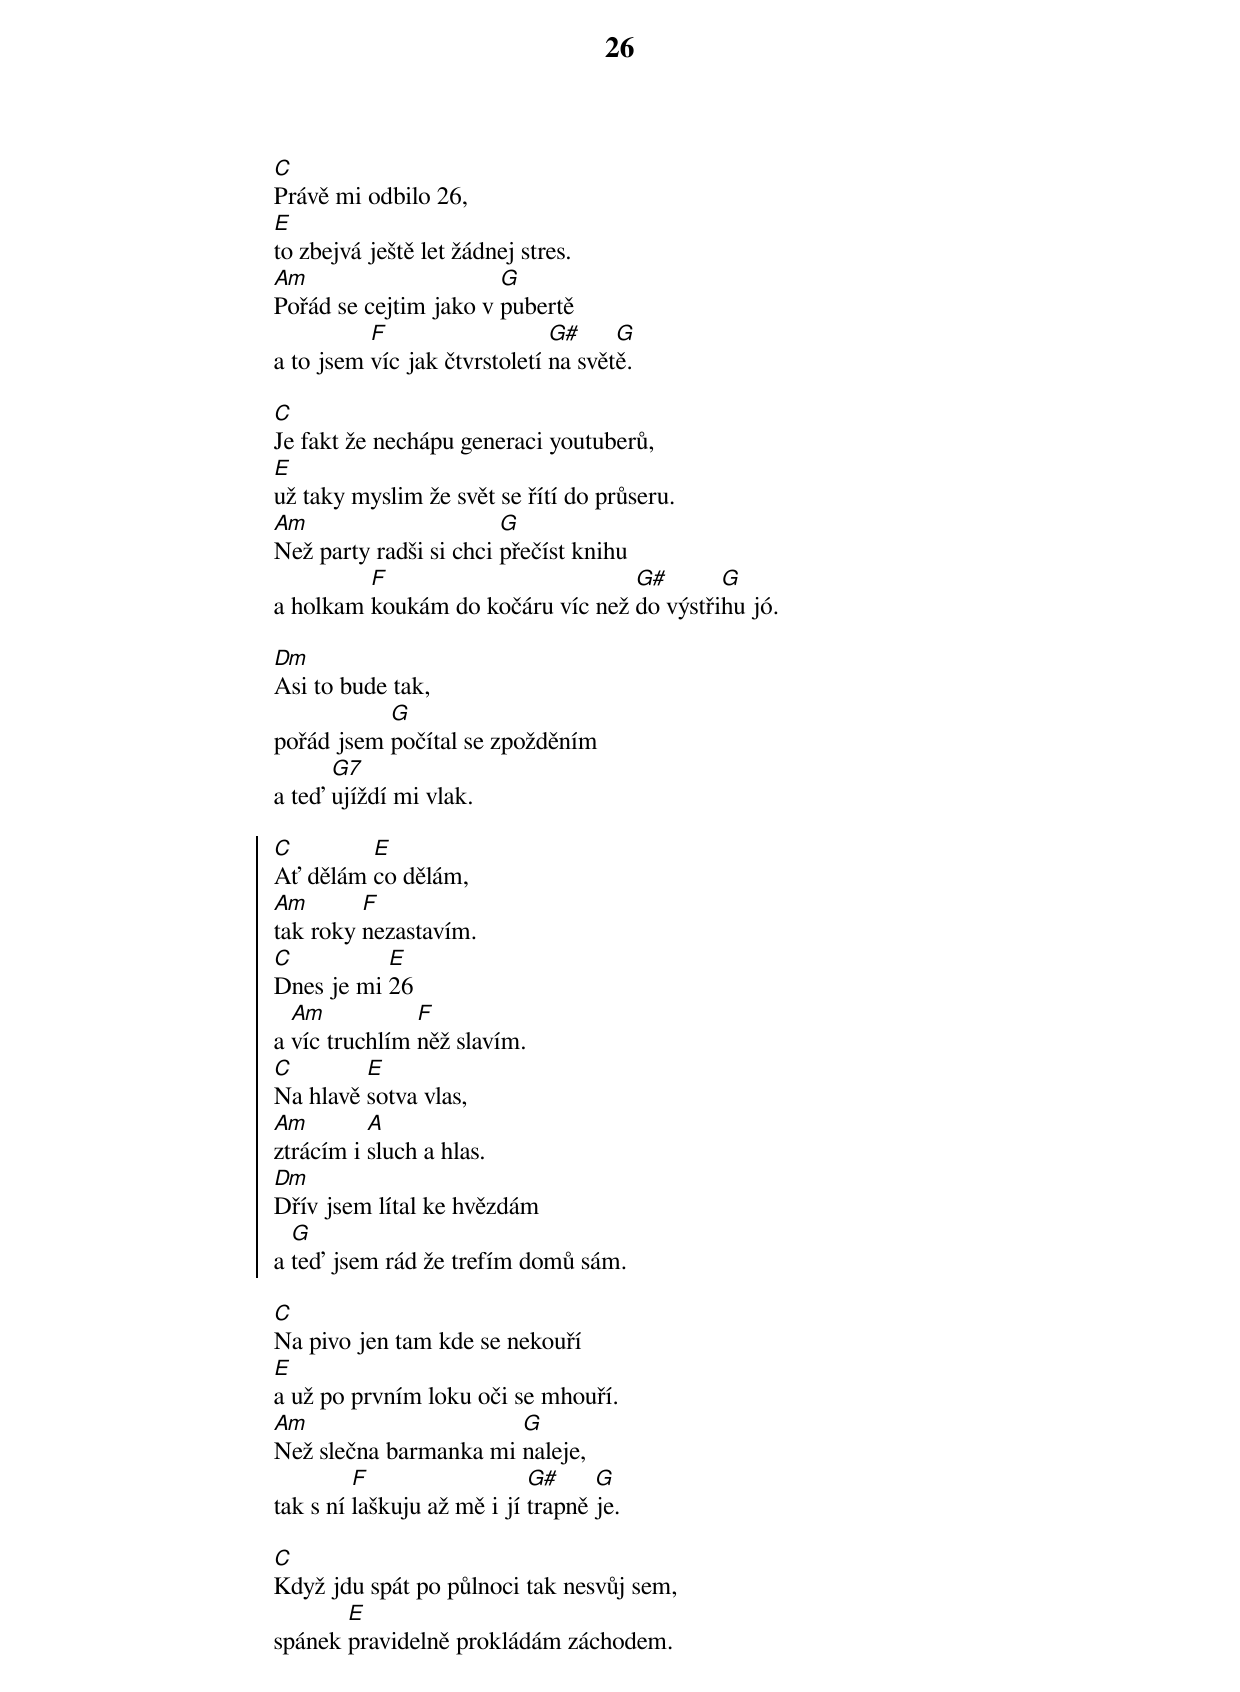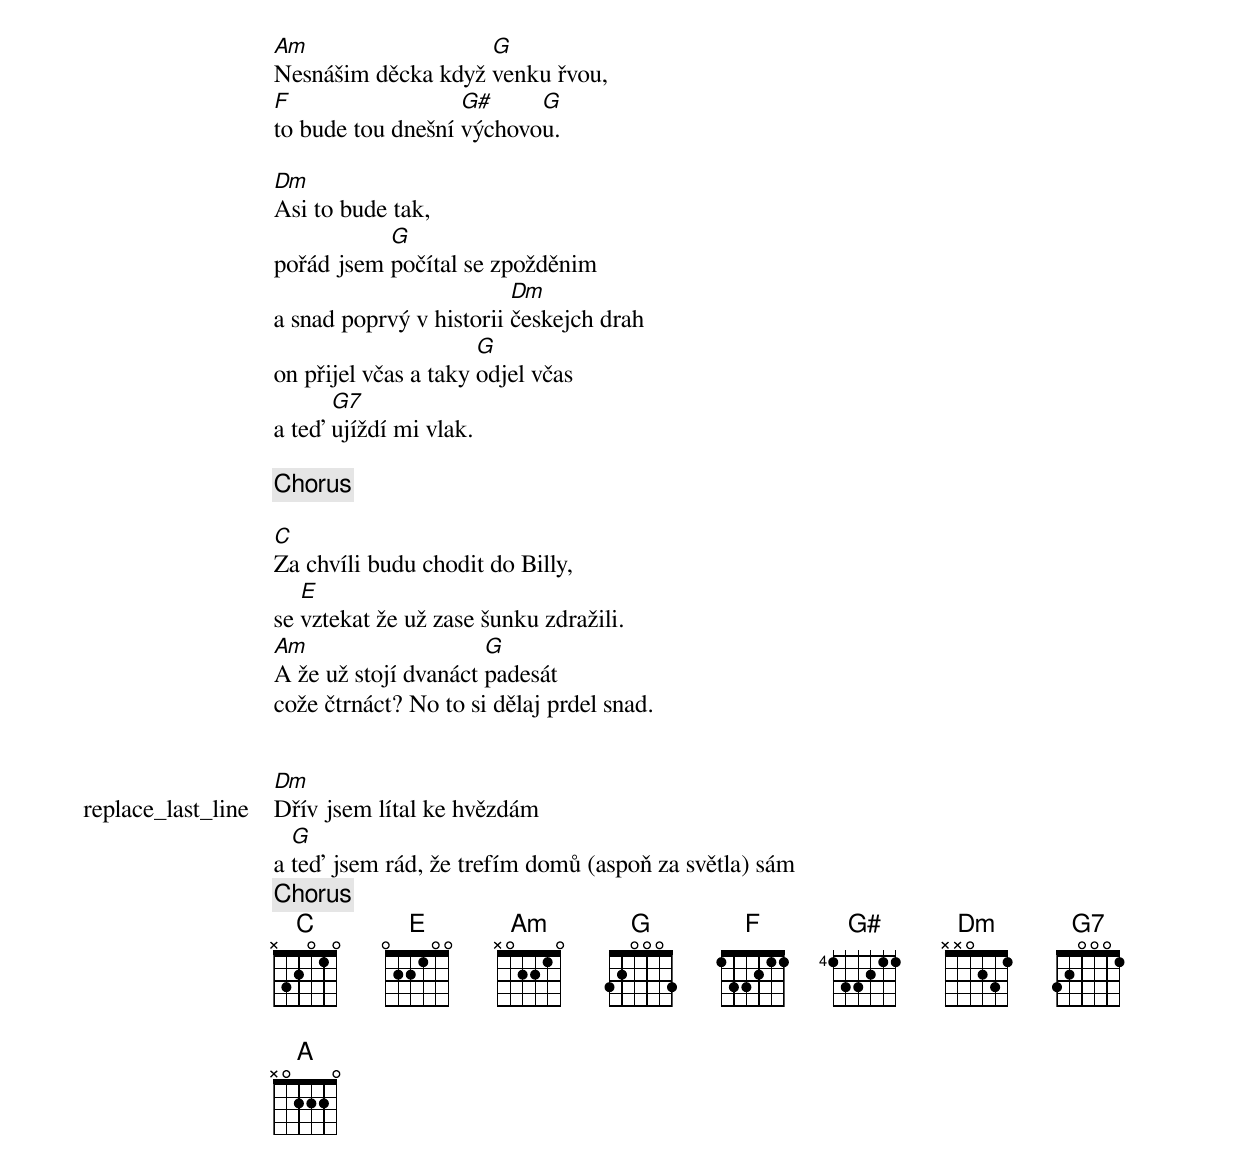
{title: 26}
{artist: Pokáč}
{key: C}
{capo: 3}
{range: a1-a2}
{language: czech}
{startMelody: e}
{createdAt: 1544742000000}
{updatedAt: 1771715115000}
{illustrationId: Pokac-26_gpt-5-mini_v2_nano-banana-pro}
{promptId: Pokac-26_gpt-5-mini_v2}

{start_of_verse}
[C]Právě mi odbilo 26,
[E]to zbejvá ještě let žádnej stres.
[Am]Pořád se cejtim jako v [G]pubertě
a to jsem [F]víc jak čtvrstoletí [G#]na svět[G]ě.
{end_of_verse}

{start_of_verse}
[C]Je fakt že nechápu generaci youtuberů,
[E]už taky myslim že svět se řítí do průseru.
[Am]Než party radši si chci [G]přečíst knihu
a holkam [F]koukám do kočáru víc než [G#]do výstři[G]hu jó.
{end_of_verse}

{start_of_bridge}
[Dm]Asi to bude tak,
pořád jsem [G]počítal se zpožděním
a teď [G7]ujíždí mi vlak.
{end_of_bridge}

{start_of_chorus}
[C]Ať dělám [E]co dělám,
[Am]tak roky [F]nezastavím.
[C]Dnes je mi [E]26
a [Am]víc truchlím [F]něž slavím.
[C]Na hlavě [E]sotva vlas,
[Am]ztrácím i [A]sluch a hlas.
[Dm]Dřív jsem lítal ke hvězdám
a [G]teď jsem rád že trefím domů sám.
{end_of_chorus}

{start_of_verse}
[C]Na pivo jen tam kde se nekouří
[E]a už po prvním loku oči se mhouří.
[Am]Než slečna barmanka mi [G]naleje,
tak s ní [F]laškuju až mě i jí [G#]trapně [G]je.
{end_of_verse}

{start_of_verse}
[C]Když jdu spát po půlnoci tak nesvůj sem,
spánek [E]pravidelně prokládám záchodem.
[Am]Nesnášim děcka když [G]venku řvou,
[F]to bude tou dnešní [G#]výchovo[G]u.
{end_of_verse}

{start_of_bridge}
[Dm]Asi to bude tak,
pořád jsem [G]počítal se zpožděnim
a snad poprvý v historii [Dm]českejch drah
on přijel včas a taky [G]odjel včas
a teď [G7]ujíždí mi vlak.
{end_of_bridge}

{chorus}

{start_of_verse}
[C]Za chvíli budu chodit do Billy,
se [E]vztekat že už zase šunku zdražili.
[Am]A že už stojí dvanáct [G]padesát
cože čtrnáct? No to si dělaj prdel snad.
{end_of_verse}


{start_of_variant: replace_last_line}
[Dm]Dřív jsem lítal ke hvězdám
a [G]teď jsem rád, že trefím domů (aspoň za světla) sám
{end_of_variant}
{chorus}
